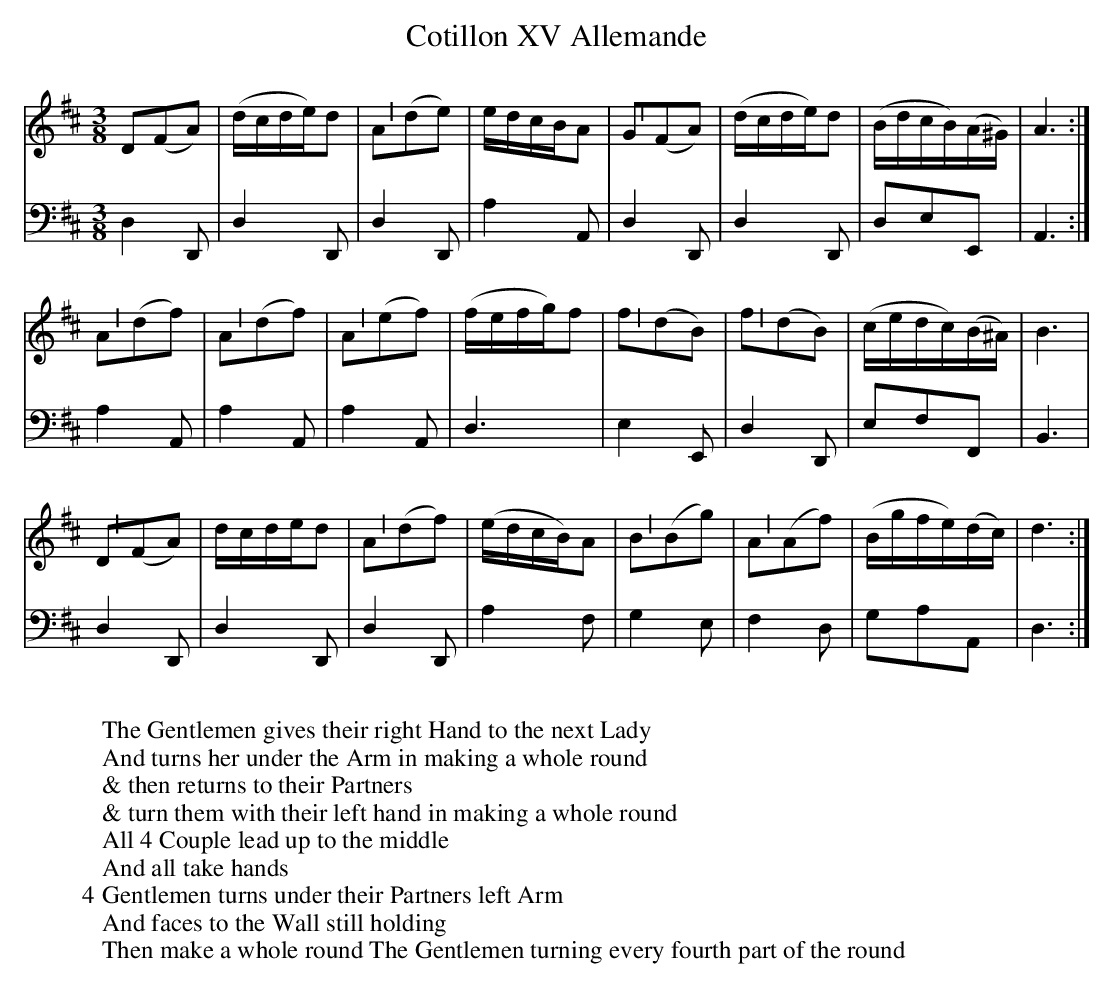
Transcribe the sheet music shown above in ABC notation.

X:1
T:Cotillon XV Allemande
L:1/8
M:3/8
K:D
V:1     clef=treble
V:2     clef=bass
V:1
D(FA)|(d/c/d/e/)d | !mediumphrase!A(de) | e/d/c/B/A | !mediumphrase!G(FA) | (d/c/d/e/)d | (B/d/c/B/)(A/^G/) | A3:|
!mediumphrase!A(df)|!mediumphrase!A(df) | !mediumphrase!A(ef) | (f/e/f/g/)f |!mediumphrase!f(dB)| !mediumphrase!f(dB) | (c/e/d/c/)(B/^A/) | B3 |
 !mediumphrase!D(FA)|d/c/d/e/d | !mediumphrase!A(df) | (e/d/c/B/)A | !mediumphrase!B(Bg) | !mediumphrase!A(Af) | (B/g/f/e/)(d/c/) | d3:|
V:2
D,2D,,2/ |D,2D,, | D,2D,, | A,2A,, | D,2D,,|D,2D,, | D,E,E,, | A,,3:|
A,2A,, | A,2A,, | A,2A,, | D,3 | E,2E,, | D,2D,, | E,F,F,, | B,,3 | D,2D,,|
D,2D,, | D,2D,, | A,2F, | G,2E, | F,2D, | G,A,A,, | D,3:|
W:
W:The Gentlemen gives their right Hand to the next Lady
W:And turns her under the Arm in making a whole round
W:& then returns to their Partners
W:& turn them with their left hand in making a whole round
W:All 4 Couple lead up to the middle
W:And all take hands
W:4 Gentlemen turns under their Partners left Arm
W:And faces to the Wall still holding
W:Then make a whole round The Gentlemen turning every fourth part of the round
